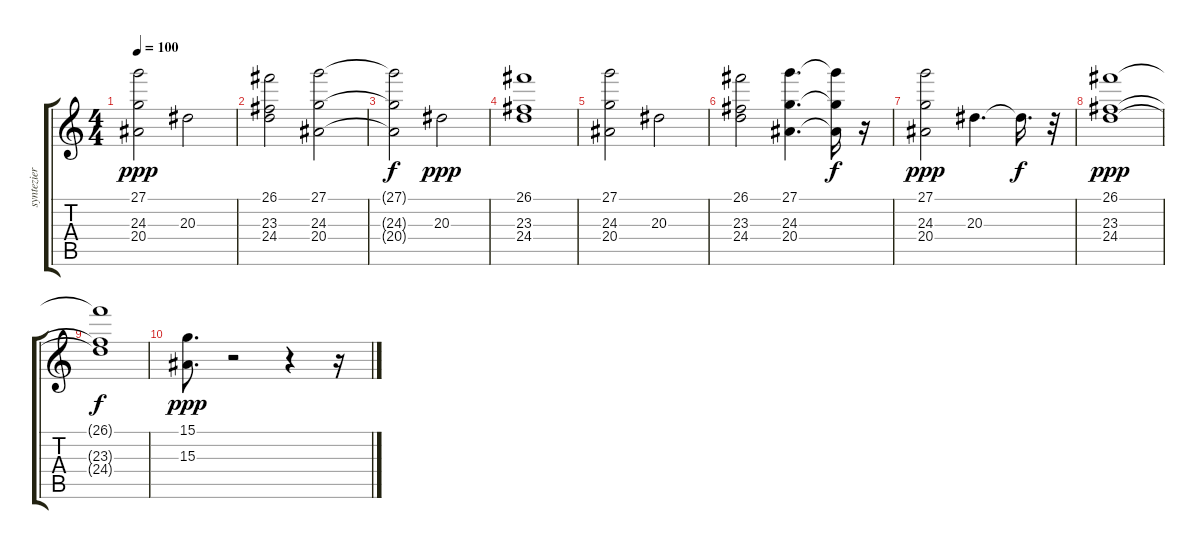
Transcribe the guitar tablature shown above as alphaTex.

\track ("syntezier" "syntezier") {instrument stringensemble1}
\staff {score tabs}
\tuning (E4 B3 G3 D3 A2 E2) {hide}
\ts (4 4)
\tempo 100
\clef g2
\ks c
(27.1 24.3 20.4).2{dy ppp} 20.3.2 |
(26.1 23.3 24.4).2 (27.1 24.3 20.4).2 |
(27.1{t} 24.3{t} 20.4{t}).2{dy f} 20.3.2{dy ppp} |
(26.1 23.3 24.4).1 |
(27.1 24.3 20.4).2 20.3.2 |
(26.1 23.3 24.4).2 (27.1 24.3 20.4).4{d} (27.1{t} 24.3{t} 20.4{t}).16{dy f} r.16 |
(27.1 24.3 20.4).2{dy ppp} 20.3.4{d} 20.3{t}.16{d dy f} r.32 |
(26.1 23.3 24.4).1{dy ppp} |
(26.1{t} 23.3{t} 24.4{t}).1{dy f} |
(15.1 15.3).8{d dy ppp} r.2 r.4 r.16
